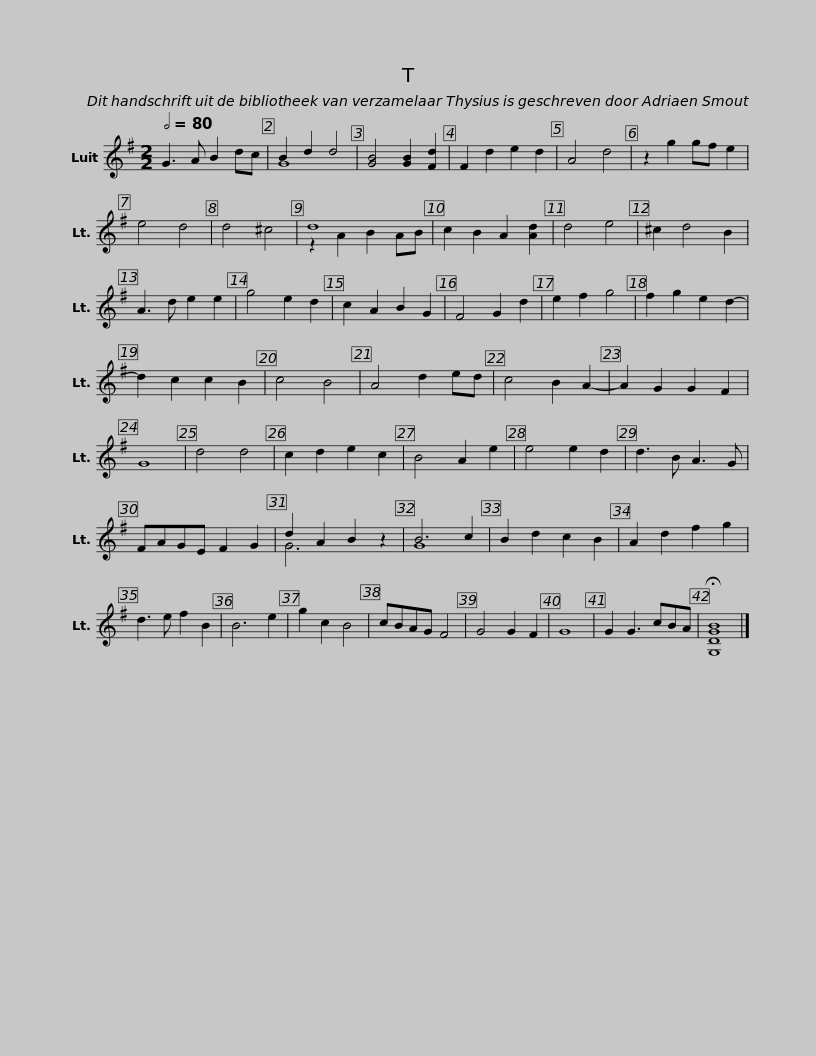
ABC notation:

X:1
%%score ( 1 2 )
L:1/8
Q:1/2=80
M:2/2
I:linebreak $
K:G
U:s=!stemless!
V:1 treble
V:2 treble
V:1
 G3 A B2 dc | B2 d2 d4 | [GB]4 [GB]2 [Fd]2 | F2 d2 e2 d2 | A4 d4 | %5
 z2 g2 gf e2 | e4 d4 | d4 ^c4 | d8 |$ c2 B2 A2 [Ad]2 | %10
 d4 e4 | ^c2 d4 B2 | A3 d e2 e2 | g4 e2 d2 | c2 A2 B2 G2 | %15
 F4 G2 d2 | e2 f2 g4 |$ f2 g2 e2 d2- | d2 c2 c2 B2 | c4 B4 | %20
 A4 d2 ed | c4 B2 A2- | A2 G2 G2 F2 | sG8 |$ d4 d4 | %25
 c2 d2 e2 c2 | B4 A2 e2 | e4 e2 d2 | d3 B A3 G | FAGE F2 G2 | %30
 d2 A2 B2 z2 | B6 c2 |$ B2 d2 c2 B2 | A2 d2 f2 g2 | d3 e f2 B2 | %35
 B6 e2 | g2 c2 B4 | cBAG F4 | G4 G2 F2 | sG8 | %40
 G2 G3 cBA | !fermata!s[G,DGB]8 |] %42
V:2
 x8 | G8 | x8 | x8 | x8 | %5
 x8 | x8 | x8 | z2 A2 B2 AB |$ x8 | %10
 x8 | x8 | x8 | x8 | x8 | %15
 x8 | x8 |$ x8 | x8 | x8 | %20
 x8 | x8 | x8 | x8 |$ x8 | %25
 x8 | x8 | x8 | x8 | x8 | %30
 G6 x2 | G8 |$ x8 | x8 | x8 | %35
 x8 | x8 | x8 | x8 | x8 | %40
 x8 | x8 |] %42
